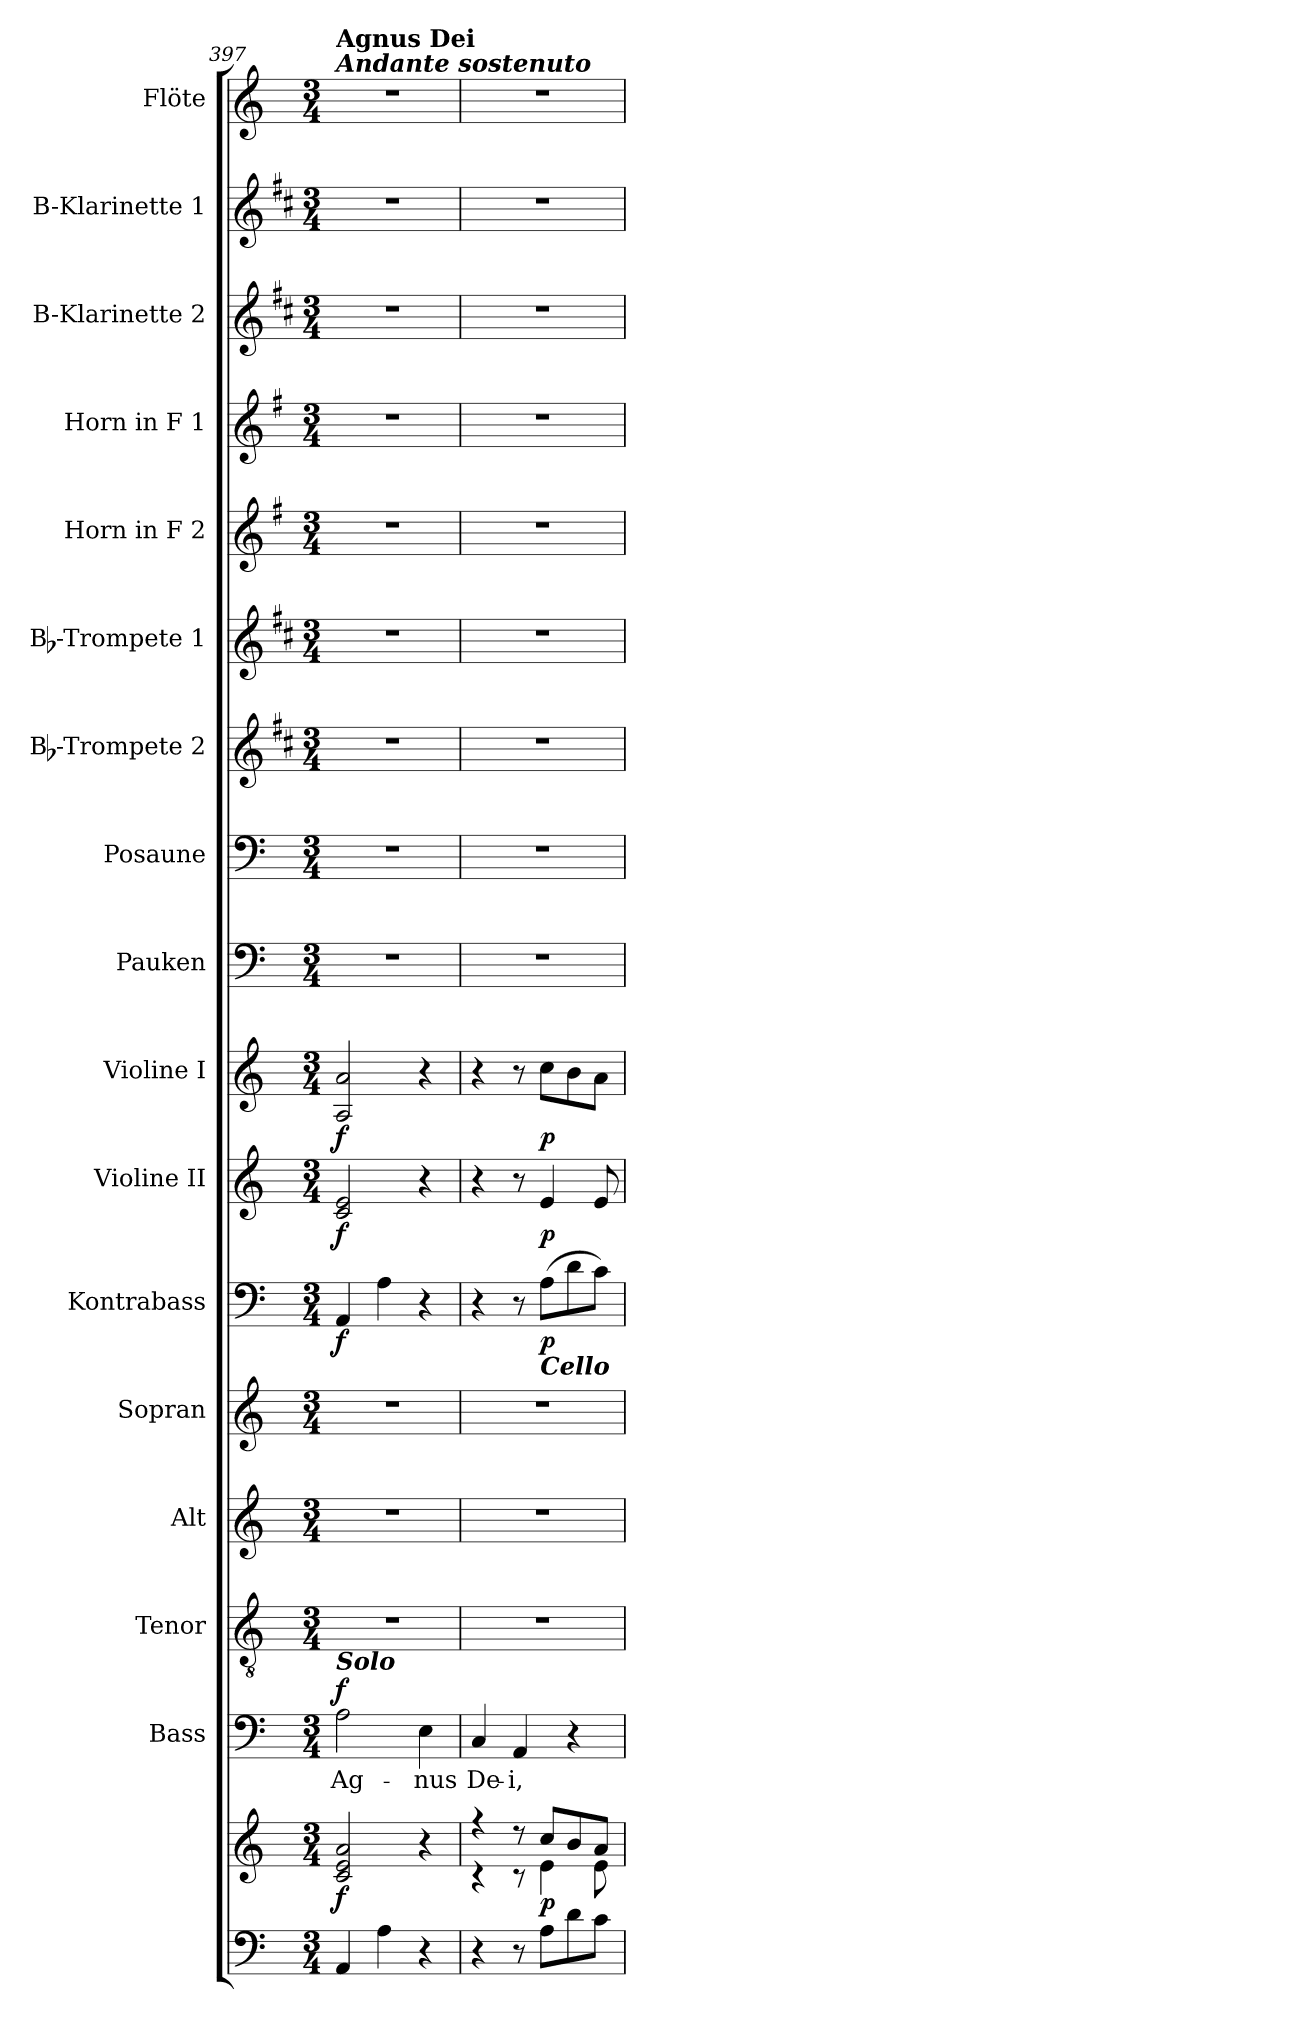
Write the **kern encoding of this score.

**kern	**kern	**dynam	**kern	**text	**dynam	**kern	**kern	**kern	**kern	**dynam	**kern	**dynam	**kern	**dynam	**kern	**kern	**kern	**kern	**kern	**kern	**kern	**kern	**kern
*part17	*part17	*part17	*part16	*part16	*part16	*part15	*part14	*part13	*part12	*part12	*part11	*part11	*part10	*part10	*part9	*part8	*part7	*part6	*part5	*part4	*part3	*part2	*part1
*staff18	*staff17	*staff17/18	*staff16	*staff16	*staff16	*staff15	*staff14	*staff13	*staff12	*staff12	*staff11	*staff11	*staff10	*staff10	*staff9	*staff8	*staff7	*staff6	*staff5	*staff4	*staff3	*staff2	*staff1
*	*	*	*I"Bass	*	*	*I"Tenor	*I"Alt	*I"Sopran	*I"Kontrabass	*	*I"Violine II	*	*I"Violine I	*	*I"Pauken	*I"Posaune	*I"Bb-Trompete 2	*I"Bb-Trompete 1	*I"Horn in F 2	*I"Horn in F 1	*I"B-Klarinette 2	*I"B-Klarinette 1	*I"Flöte
*	*	*	*I'B.	*	*	*I'T.	*I'A.	*I'S.	*I'Kb.	*	*I'Vl. II	*	*I'Vl. I	*	*I'Pk.	*I'Pos.	*I'Bb Trp. 2	*I'Bb Trp. 1	*I'Hrn. 2	*I'Hrn. 1	*I'B Kl. 2	*I'B Kl. 1	*I'Fl.
!!LO:PB:g=z
*clefF4	*clefG2	*	*clefF4	*	*	*clefGv2	*clefG2	*clefG2	*clefF4	*	*clefG2	*	*clefG2	*	*clefF4	*clefF4	*clefG2	*clefG2	*clefG2	*clefG2	*clefG2	*clefG2	*clefG2
*	*	*	*	*	*	*	*	*	*ITrd7c12	*	*	*	*	*	*	*	*ITrd1c2	*ITrd1c2	*ITrd4c7	*ITrd4c7	*ITrd1c2	*ITrd1c2	*
*k[]	*k[]	*	*k[]	*	*	*k[]	*k[]	*k[]	*k[]	*	*k[]	*	*k[]	*	*k[]	*k[]	*k[]	*k[]	*k[]	*k[]	*k[]	*k[]	*k[]
*C:	*C:	*	*C:	*	*	*C:	*C:	*C:	*C:	*	*C:	*	*C:	*	*C:	*C:	*C:	*C:	*C:	*C:	*C:	*C:	*C:
*M3/4	*M3/4	*	*M3/4	*	*	*M3/4	*M3/4	*M3/4	*M3/4	*	*M3/4	*	*M3/4	*	*M3/4	*M3/4	*M3/4	*M3/4	*M3/4	*M3/4	*M3/4	*M3/4	*M3/4
=397	=397	=397	=397	=397	=397	=397	=397	=397	=397	=397	=397	=397	=397	=397	=397	=397	=397	=397	=397	=397	=397	=397	=397
!	!	!	!	!	!	!	!	!	!	!	!	!	!	!	!	!	!	!	!	!	!	!	!LO:TX:a:Bi:t=Andante sostenuto
!	!	!	!	!	!	!	!	!	!	!	!	!	!	!	!	!	!	!	!	!	!	!	!LO:TX:a:B:t=Agnus Dei
!	!	!	!LO:TX:a:Bi:t=Solo	!	!	!	!	!	!	!	!	!	!	!	!	!	!	!	!	!	!	!	!
!	!	!LO:DY:b	!	!LO:LY:b	!LO:DY:a	!	!	!	!	!LO:DY:b	!	!LO:DY:b	!	!LO:DY:b	!	!	!	!	!	!	!	!	!
4AA/	2c/ 2e/ 2a/	f	2A\	Ag-	f	2.r	2.r	2.r	4AAA/	f	2c/ 2e/	f	2A/ 2a/	f	2.r	2.r	2.r	2.r	2.r	2.r	2.r	2.r	2.r
4A\	.	.	.	.	.	.	.	.	4AA\	.	.	.	.	.	.	.	.	.	.	.	.	.	.
!	!	!	!	!LO:LY:b	!	!	!	!	!	!	!	!	!	!	!	!	!	!	!	!	!	!	!
4r	4r	.	4E\	-nus	.	.	.	.	4r	.	4r	.	4r	.	.	.	.	.	.	.	.	.	.
=398	=398	=398	=398	=398	=398	=398	=398	=398	=398	=398	=398	=398	=398	=398	=398	=398	=398	=398	=398	=398	=398	=398	=398
*	*^	*	*	*	*	*	*	*	*	*	*	*	*	*	*	*	*	*	*	*	*	*	*
!	!	!	!	!	!LO:LY:b	!	!	!	!	!	!	!	!	!	!	!	!	!	!	!	!	!	!	!
4r	4r	4r	.	4C/	De-	.	2.r	2.r	2.r	4r	.	4r	.	4r	.	2.r	2.r	2.r	2.r	2.r	2.r	2.r	2.r	2.r
!	!	!	!	!	!LO:LY:b	!	!	!	!	!	!	!	!	!	!	!	!	!	!	!	!	!	!	!
8r	8r	8r	.	4AA/	-i,	.	.	.	.	8r	.	8r	.	8r	.	.	.	.	.	.	.	.	.	.
!	!	!	!	!	!	!	!	!	!	!LO:TX:b:Bi:t=Cello	!	!	!	!	!	!	!	!	!	!	!	!	!	!
!	!	!	!LO:DY:b	!	!	!	!	!	!	!	!LO:DY:b	!	!LO:DY:b	!	!LO:DY:b	!	!	!	!	!	!	!	!	!
8A\L	8cc/L	4e\	p	.	.	.	.	.	.	(>8AA\L	p	4e/	p	8cc\L	p	.	.	.	.	.	.	.	.	.
8d\	8b/	.	.	4r	.	.	.	.	.	8D\	.	.	.	8b\	.	.	.	.	.	.	.	.	.	.
8c\J	8a/J	8e\	.	.	.	.	.	.	.	8C\J)	.	8e/	.	8a\J	.	.	.	.	.	.	.	.	.	.
*	*v	*v	*	*	*	*	*	*	*	*	*	*	*	*	*	*	*	*	*	*	*	*	*	*
=	=	=	=	=	=	=	=	=	=	=	=	=	=	=	=	=	=	=	=	=	=	=	=
*-	*-	*-	*-	*-	*-	*-	*-	*-	*-	*-	*-	*-	*-	*-	*-	*-	*-	*-	*-	*-	*-	*-	*-
